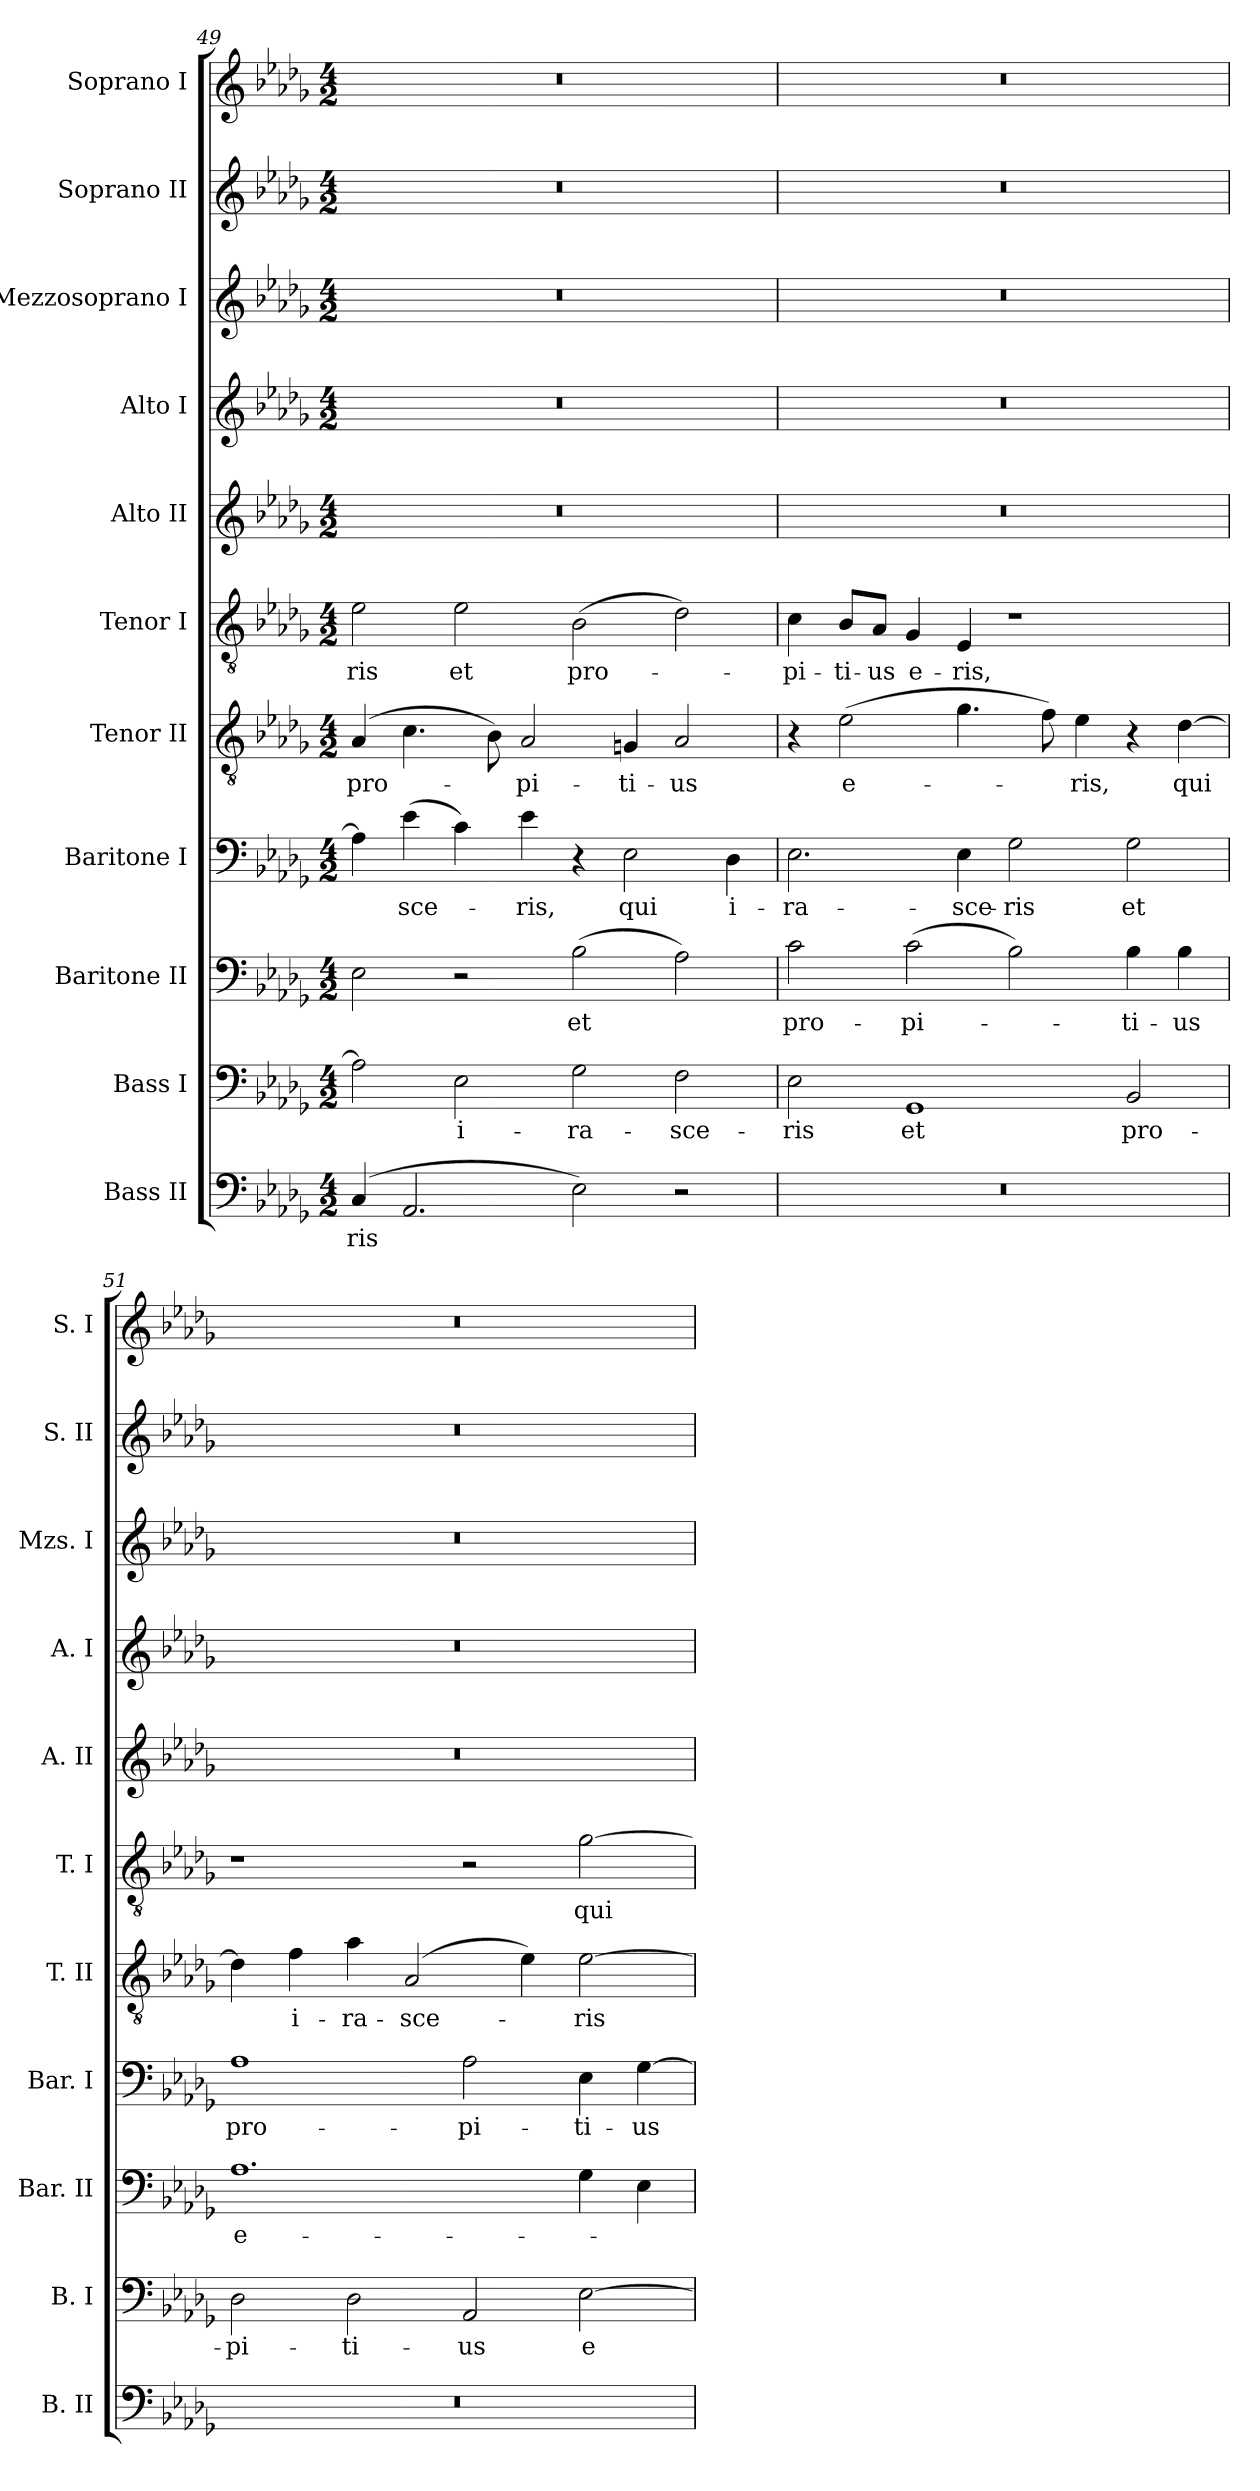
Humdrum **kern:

**kern	**text	**kern	**text	**kern	**text	**kern	**text	**kern	**text	**kern	**text	**kern	**kern	**kern	**kern	**kern
*part11	*part11	*part10	*part10	*part9	*part9	*part8	*part8	*part7	*part7	*part6	*part6	*part5	*part4	*part3	*part2	*part1
*staff11	*staff11	*staff10	*staff10	*staff9	*staff9	*staff8	*staff8	*staff7	*staff7	*staff6	*staff6	*staff5	*staff4	*staff3	*staff2	*staff1
*I"Bass II	*	*I"Bass I	*	*I"Baritone II	*	*I"Baritone I	*	*I"Tenor II	*	*I"Tenor I	*	*I"Alto II	*I"Alto I	*I"Mezzosoprano I	*I"Soprano II	*I"Soprano I
*I'B. II	*	*I'B. I	*	*I'Bar. II	*	*I'Bar. I	*	*I'T. II	*	*I'T. I	*	*I'A. II	*I'A. I	*I'Mzs. I	*I'S. II	*I'S. I
*clefF4	*	*clefF4	*	*clefF4	*	*clefF4	*	*clefGv2	*	*clefGv2	*	*clefG2	*clefG2	*clefG2	*clefG2	*clefG2
*k[b-e-a-d-g-]	*	*k[b-e-a-d-g-]	*	*k[b-e-a-d-g-]	*	*k[b-e-a-d-g-]	*	*k[b-e-a-d-g-]	*	*k[b-e-a-d-g-]	*	*k[b-e-a-d-g-]	*k[b-e-a-d-g-]	*k[b-e-a-d-g-]	*k[b-e-a-d-g-]	*k[b-e-a-d-g-]
*D-:	*	*D-:	*	*D-:	*	*D-:	*	*D-:	*	*D-:	*	*D-:	*D-:	*D-:	*D-:	*D-:
*M4/2	*	*M4/2	*	*M4/2	*	*M4/2	*	*M4/2	*	*M4/2	*	*M4/2	*M4/2	*M4/2	*M4/2	*M4/2
=49	=49	=49	=49	=49	=49	=49	=49	=49	=49	=49	=49	=49	=49	=49	=49	=49
(4C/	-ris	2A-\]	.	2E-\	.	4A-\]	.	(4A-/	pro-	2e-\	-ris	0r	0r	0r	0r	0r
2.AA-/	.	.	.	.	.	(4e-\	-sce-	4.c\	.	.	.	.	.	.	.	.
.	.	2E-\	i-	2r	.	4c\)	.	.	.	2e-\	et	.	.	.	.	.
.	.	.	.	.	.	.	.	8B-\)	.	.	.	.	.	.	.	.
.	.	.	.	.	.	4e-\	-ris,	2A-/	-pi-	.	.	.	.	.	.	.
2E-\)	.	2G-\	-ra-	(2B-\	et	4r	.	.	.	(2B-\	pro-	.	.	.	.	.
.	.	.	.	.	.	2E-\	qui	4Gn/	-ti-	.	.	.	.	.	.	.
2r	.	2F\	-sce-	2A-\)	.	.	.	2A-/	-us	2d-\)	.	.	.	.	.	.
.	.	.	.	.	.	4D-\	i-	.	.	.	.	.	.	.	.	.
!!LO:PB:g=z
=50	=50	=50	=50	=50	=50	=50	=50	=50	=50	=50	=50	=50	=50	=50	=50	=50
0r	.	2E-\	-ris	2c\	pro-	2.E-\	-ra-	4r	.	4c\	-pi-	0r	0r	0r	0r	0r
.	.	.	.	.	.	.	.	(2e-\	e-	8B-/L	-ti-	.	.	.	.	.
.	.	.	.	.	.	.	.	.	.	8A-/J	-us	.	.	.	.	.
.	.	1GG-	et	(2c\	-pi-	.	.	.	.	4G-/	e-	.	.	.	.	.
.	.	.	.	.	.	4E-\	-sce-	4.g-\	.	4E-/	-ris,	.	.	.	.	.
.	.	.	.	2B-\)	.	2G-\	-ris	.	.	1r	.	.	.	.	.	.
.	.	.	.	.	.	.	.	8f\)	.	.	.	.	.	.	.	.
.	.	.	.	.	.	.	.	4e-\	-ris,	.	.	.	.	.	.	.
.	.	2BB-/	pro-	4B-\	-ti-	2G-\	et	4r	.	.	.	.	.	.	.	.
.	.	.	.	4B-\	-us	.	.	[4d-\	qui	.	.	.	.	.	.	.
=51	=51	=51	=51	=51	=51	=51	=51	=51	=51	=51	=51	=51	=51	=51	=51	=51
0r	.	2D-\	-pi-	1.A-	e-	1A-	pro-	4d-\]	.	1r	.	0r	0r	0r	0r	0r
.	.	.	.	.	.	.	.	4f\	i-	.	.	.	.	.	.	.
.	.	2D-\	-ti-	.	.	.	.	4a-\	-ra-	.	.	.	.	.	.	.
.	.	.	.	.	.	.	.	(2A-/	-sce-	.	.	.	.	.	.	.
.	.	2AA-/	-us	.	.	2A-\	-pi-	.	.	2r	.	.	.	.	.	.
.	.	.	.	.	.	.	.	4e-\)	.	.	.	.	.	.	.	.
.	.	[2E-\	e-	4G-\	.	4E-\	-ti-	[2e-\	-ris	[2g-\	qui	.	.	.	.	.
.	.	.	.	4E-\	.	[4G-\	-us	.	.	.	.	.	.	.	.	.
=	=	=	=	=	=	=	=	=	=	=	=	=	=	=	=	=
*-	*-	*-	*-	*-	*-	*-	*-	*-	*-	*-	*-	*-	*-	*-	*-	*-
